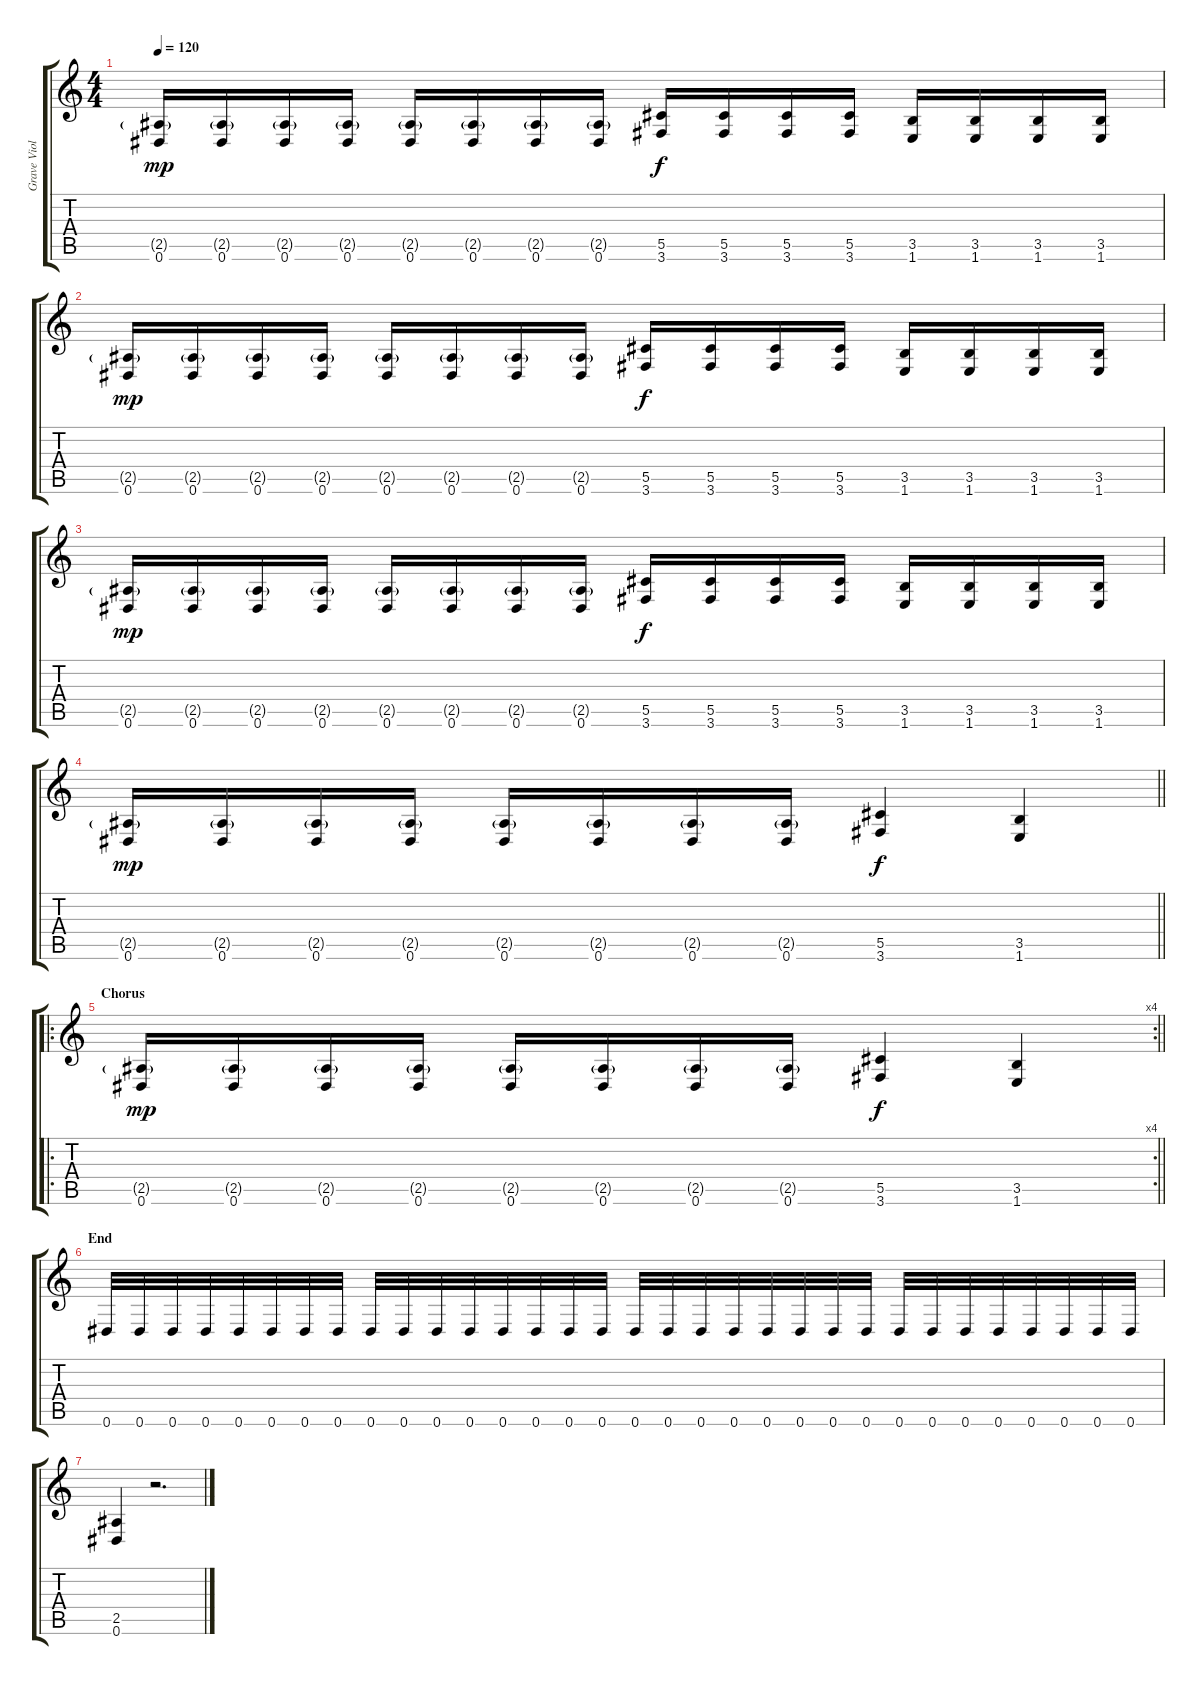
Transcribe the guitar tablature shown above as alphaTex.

\track ("Grave Violator" "Grave Viol") {instrument distortionguitar}
\staff {score tabs}
\tuning (Eb4 Bb3 Gb3 Db3 Ab2 Eb2) {hide}
\ts (4 4)
\tempo 120
\clef g2
\ks c
(2.5{g} 0.6).16{dy mp} (2.5{g} 0.6).16 (2.5{g} 0.6).16 (2.5{g} 0.6).16 (2.5{g} 0.6).16 (2.5{g} 0.6).16 (2.5{g} 0.6).16 (2.5{g} 0.6).16 (5.5 3.6).16{dy f} (5.5 3.6).16 (5.5 3.6).16 (5.5 3.6).16 (3.5 1.6).16 (3.5 1.6).16 (3.5 1.6).16 (3.5 1.6).16 |
(2.5{g} 0.6).16{dy mp} (2.5{g} 0.6).16 (2.5{g} 0.6).16 (2.5{g} 0.6).16 (2.5{g} 0.6).16 (2.5{g} 0.6).16 (2.5{g} 0.6).16 (2.5{g} 0.6).16 (5.5 3.6).16{dy f} (5.5 3.6).16 (5.5 3.6).16 (5.5 3.6).16 (3.5 1.6).16 (3.5 1.6).16 (3.5 1.6).16 (3.5 1.6).16 |
(2.5{g} 0.6).16{dy mp} (2.5{g} 0.6).16 (2.5{g} 0.6).16 (2.5{g} 0.6).16 (2.5{g} 0.6).16 (2.5{g} 0.6).16 (2.5{g} 0.6).16 (2.5{g} 0.6).16 (5.5 3.6).16{dy f} (5.5 3.6).16 (5.5 3.6).16 (5.5 3.6).16 (3.5 1.6).16 (3.5 1.6).16 (3.5 1.6).16 (3.5 1.6).16 |
\barLineRight lightlight
(2.5{g} 0.6).16{dy mp} (2.5{g} 0.6).16 (2.5{g} 0.6).16 (2.5{g} 0.6).16 (2.5{g} 0.6).16 (2.5{g} 0.6).16 (2.5{g} 0.6).16 (2.5{g} 0.6).16 (5.5 3.6).4{dy f} (3.5 1.6).4 |
\ro
\rc 4
\section ("" "Chorus")
\barLineRight lightlight
(2.5{g} 0.6).16{dy mp} (2.5{g} 0.6).16 (2.5{g} 0.6).16 (2.5{g} 0.6).16 (2.5{g} 0.6).16 (2.5{g} 0.6).16 (2.5{g} 0.6).16 (2.5{g} 0.6).16 (5.5 3.6).4{dy f} (3.5 1.6).4 |
\section ("" "End")
0.6.32 0.6.32 0.6.32 0.6.32 0.6.32 0.6.32 0.6.32 0.6.32 0.6.32 0.6.32 0.6.32 0.6.32 0.6.32 0.6.32 0.6.32 0.6.32 0.6.32 0.6.32 0.6.32 0.6.32 0.6.32 0.6.32 0.6.32 0.6.32 0.6.32 0.6.32 0.6.32 0.6.32 0.6.32 0.6.32 0.6.32 0.6.32 |
(2.5 0.6).4 r.2{d}
